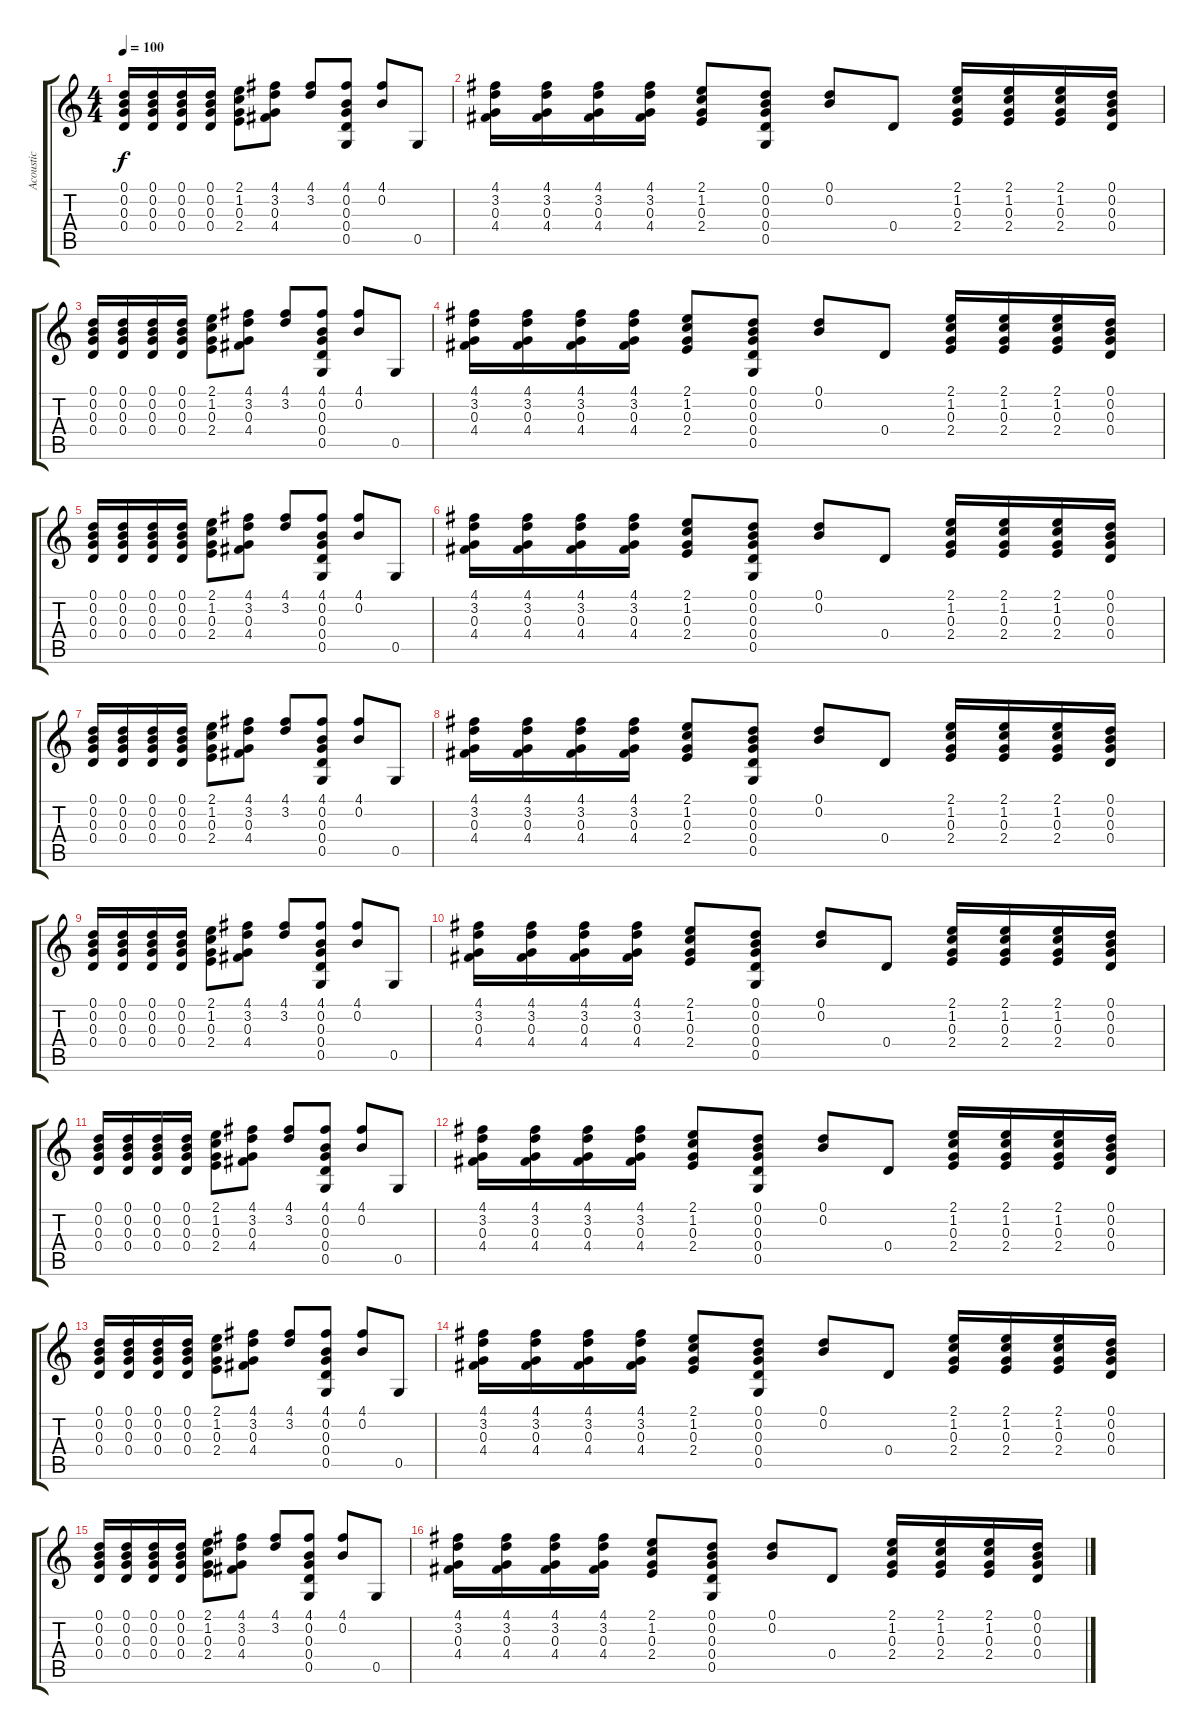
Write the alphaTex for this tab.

\track ("Acoustic" "Acoustic") {instrument acousticguitarsteel}
\staff {score tabs}
\tuning (D4 B3 G3 D3 G2 D2) {hide}
\ts (4 4)
\tempo 100
\clef g2
\ks c
(0.1 0.2 0.3 0.4).16{dy f} (0.1 0.2 0.3 0.4).16 (0.1 0.2 0.3 0.4).16 (0.1 0.2 0.3 0.4).16 (2.1 1.2 0.3 2.4).8 (4.1 3.2 0.3 4.4).8 (4.1 3.2).8 (4.1 0.2 0.3 0.4 0.5).8 (4.1 0.2).8 0.5.8 |
(4.1 3.2 0.3 4.4).16 (4.1 3.2 0.3 4.4).16 (4.1 3.2 0.3 4.4).16 (4.1 3.2 0.3 4.4).16 (2.1 1.2 0.3 2.4).8 (0.1 0.2 0.3 0.4 0.5).8 (0.1 0.2).8 0.4.8 (2.1 1.2 0.3 2.4).16 (2.1 1.2 0.3 2.4).16 (2.1 1.2 0.3 2.4).16 (0.1 0.2 0.3 0.4).16 |
(0.1 0.2 0.3 0.4).16 (0.1 0.2 0.3 0.4).16 (0.1 0.2 0.3 0.4).16 (0.1 0.2 0.3 0.4).16 (2.1 1.2 0.3 2.4).8 (4.1 3.2 0.3 4.4).8 (4.1 3.2).8 (4.1 0.2 0.3 0.4 0.5).8 (4.1 0.2).8 0.5.8 |
(4.1 3.2 0.3 4.4).16 (4.1 3.2 0.3 4.4).16 (4.1 3.2 0.3 4.4).16 (4.1 3.2 0.3 4.4).16 (2.1 1.2 0.3 2.4).8 (0.1 0.2 0.3 0.4 0.5).8 (0.1 0.2).8 0.4.8 (2.1 1.2 0.3 2.4).16 (2.1 1.2 0.3 2.4).16 (2.1 1.2 0.3 2.4).16 (0.1 0.2 0.3 0.4).16 |
(0.1 0.2 0.3 0.4).16 (0.1 0.2 0.3 0.4).16 (0.1 0.2 0.3 0.4).16 (0.1 0.2 0.3 0.4).16 (2.1 1.2 0.3 2.4).8 (4.1 3.2 0.3 4.4).8 (4.1 3.2).8 (4.1 0.2 0.3 0.4 0.5).8 (4.1 0.2).8 0.5.8 |
(4.1 3.2 0.3 4.4).16 (4.1 3.2 0.3 4.4).16 (4.1 3.2 0.3 4.4).16 (4.1 3.2 0.3 4.4).16 (2.1 1.2 0.3 2.4).8 (0.1 0.2 0.3 0.4 0.5).8 (0.1 0.2).8 0.4.8 (2.1 1.2 0.3 2.4).16 (2.1 1.2 0.3 2.4).16 (2.1 1.2 0.3 2.4).16 (0.1 0.2 0.3 0.4).16 |
(0.1 0.2 0.3 0.4).16 (0.1 0.2 0.3 0.4).16 (0.1 0.2 0.3 0.4).16 (0.1 0.2 0.3 0.4).16 (2.1 1.2 0.3 2.4).8 (4.1 3.2 0.3 4.4).8 (4.1 3.2).8 (4.1 0.2 0.3 0.4 0.5).8 (4.1 0.2).8 0.5.8 |
(4.1 3.2 0.3 4.4).16 (4.1 3.2 0.3 4.4).16 (4.1 3.2 0.3 4.4).16 (4.1 3.2 0.3 4.4).16 (2.1 1.2 0.3 2.4).8 (0.1 0.2 0.3 0.4 0.5).8 (0.1 0.2).8 0.4.8 (2.1 1.2 0.3 2.4).16 (2.1 1.2 0.3 2.4).16 (2.1 1.2 0.3 2.4).16 (0.1 0.2 0.3 0.4).16 |
(0.1 0.2 0.3 0.4).16 (0.1 0.2 0.3 0.4).16 (0.1 0.2 0.3 0.4).16 (0.1 0.2 0.3 0.4).16 (2.1 1.2 0.3 2.4).8 (4.1 3.2 0.3 4.4).8 (4.1 3.2).8 (4.1 0.2 0.3 0.4 0.5).8 (4.1 0.2).8 0.5.8 |
(4.1 3.2 0.3 4.4).16 (4.1 3.2 0.3 4.4).16 (4.1 3.2 0.3 4.4).16 (4.1 3.2 0.3 4.4).16 (2.1 1.2 0.3 2.4).8 (0.1 0.2 0.3 0.4 0.5).8 (0.1 0.2).8 0.4.8 (2.1 1.2 0.3 2.4).16 (2.1 1.2 0.3 2.4).16 (2.1 1.2 0.3 2.4).16 (0.1 0.2 0.3 0.4).16 |
(0.1 0.2 0.3 0.4).16 (0.1 0.2 0.3 0.4).16 (0.1 0.2 0.3 0.4).16 (0.1 0.2 0.3 0.4).16 (2.1 1.2 0.3 2.4).8 (4.1 3.2 0.3 4.4).8 (4.1 3.2).8 (4.1 0.2 0.3 0.4 0.5).8 (4.1 0.2).8 0.5.8 |
(4.1 3.2 0.3 4.4).16 (4.1 3.2 0.3 4.4).16 (4.1 3.2 0.3 4.4).16 (4.1 3.2 0.3 4.4).16 (2.1 1.2 0.3 2.4).8 (0.1 0.2 0.3 0.4 0.5).8 (0.1 0.2).8 0.4.8 (2.1 1.2 0.3 2.4).16 (2.1 1.2 0.3 2.4).16 (2.1 1.2 0.3 2.4).16 (0.1 0.2 0.3 0.4).16 |
(0.1 0.2 0.3 0.4).16 (0.1 0.2 0.3 0.4).16 (0.1 0.2 0.3 0.4).16 (0.1 0.2 0.3 0.4).16 (2.1 1.2 0.3 2.4).8 (4.1 3.2 0.3 4.4).8 (4.1 3.2).8 (4.1 0.2 0.3 0.4 0.5).8 (4.1 0.2).8 0.5.8 |
(4.1 3.2 0.3 4.4).16 (4.1 3.2 0.3 4.4).16 (4.1 3.2 0.3 4.4).16 (4.1 3.2 0.3 4.4).16 (2.1 1.2 0.3 2.4).8 (0.1 0.2 0.3 0.4 0.5).8 (0.1 0.2).8 0.4.8 (2.1 1.2 0.3 2.4).16 (2.1 1.2 0.3 2.4).16 (2.1 1.2 0.3 2.4).16 (0.1 0.2 0.3 0.4).16 |
(0.1 0.2 0.3 0.4).16 (0.1 0.2 0.3 0.4).16 (0.1 0.2 0.3 0.4).16 (0.1 0.2 0.3 0.4).16 (2.1 1.2 0.3 2.4).8 (4.1 3.2 0.3 4.4).8 (4.1 3.2).8 (4.1 0.2 0.3 0.4 0.5).8 (4.1 0.2).8 0.5.8 |
(4.1 3.2 0.3 4.4).16 (4.1 3.2 0.3 4.4).16 (4.1 3.2 0.3 4.4).16 (4.1 3.2 0.3 4.4).16 (2.1 1.2 0.3 2.4).8 (0.1 0.2 0.3 0.4 0.5).8 (0.1 0.2).8 0.4.8 (2.1 1.2 0.3 2.4).16 (2.1 1.2 0.3 2.4).16 (2.1 1.2 0.3 2.4).16 (0.1 0.2 0.3 0.4).16
